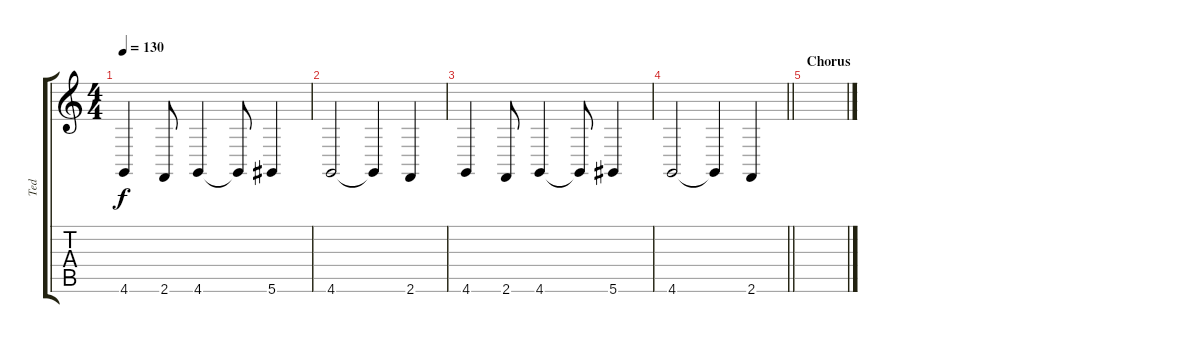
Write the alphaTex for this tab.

\track ("Ted" "Ted") {instrument synthbrass1}
\staff {score tabs}
\tuning (Eb4 Bb3 Gb3 Db3 Ab2 Eb2) {hide}
\ts (4 4)
\tempo 130
\clef g2
\ks c
4.6.4{dy f} 2.6.8 4.6.4 4.6{t}.8 5.6.4 |
4.6.2 4.6{t}.4 2.6.4 |
4.6.4 2.6.8 4.6.4 4.6{t}.8 5.6.4 |
\barLineRight lightlight
4.6.2 4.6{t}.4 2.6.4 |
\section ("" "Chorus")
